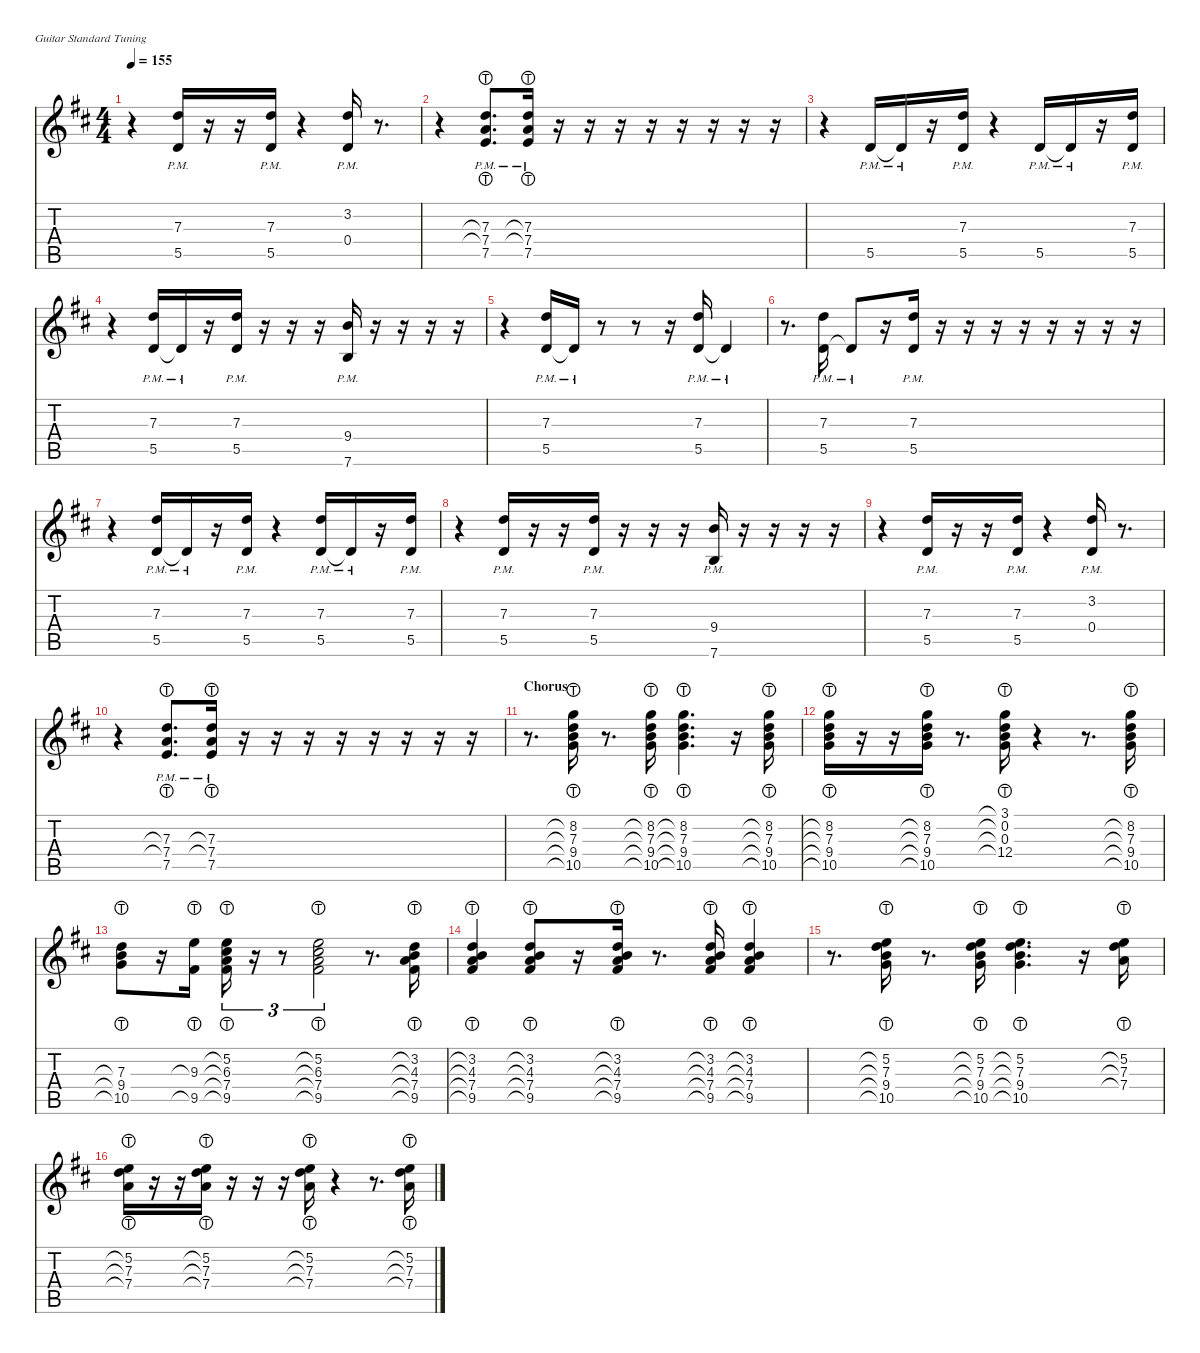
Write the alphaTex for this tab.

\hideDynamics
\bracketExtendMode nobrackets
\singleTrackTrackNamePolicy hidden
\multiTrackTrackNamePolicy hidden
\otherSystemsTrackNameOrientation horizontal
\track ("LGuitar" "E-Gt") {defaultSystemsLayout 8 instrument electricguitarclean}
\staff {score tabs}
\tuning (E4 B3 G3 D3 A2 E2)
\ts (4 4)
\tempo 155
\clef g2
\ks d
r.4{dy mf beam Down} (7.3{pm acc forcenatural} 5.5{pm acc forcenatural}).16{beam Up} r.16{beam Up} r.16{beam Up} (7.3{pm acc forcenatural} 5.5{pm acc forcenatural}).16{beam Up} r.4{beam Up} (0.4{pm acc forcenatural} 3.2{pm acc forcenatural}).16{dy f beam Up} r.8{d beam Up} |
r.4{beam Down} (7.3{lht pm acc forcenatural} 7.5{pm acc forcenatural} 7.4{lht acc forcenatural}).8{d dy mf beam Up} (7.3{lht pm acc forcenatural} 7.5{pm acc forcenatural} 7.4{lht acc forcenatural}).16{dy f beam Up} r.16{beam Up} r.16{beam Up} r.16{beam Up} r.16{beam Up} r.16{beam Up} r.16{beam Up} r.16{beam Up} r.16{beam Up} |
r.4{beam Down} 5.5{pm acc forcenatural}.16{dy mf beam Up} 5.5{pm t acc forcenatural}.16{beam Up} r.16{beam Up} (7.3{pm acc forcenatural} 5.5{pm acc forcenatural}).16{beam Up} r.4{beam Up} 5.5{pm acc forcenatural}.16{beam Up} 5.5{pm t acc forcenatural}.16{beam Up} r.16{beam Up} (7.3{pm acc forcenatural} 5.5{pm acc forcenatural}).16{beam Up} |
r.4{beam Down} (7.3{pm acc forcenatural} 5.5{pm acc forcenatural}).16{beam Up} 5.5{pm t acc forcenatural}.16{beam Up} r.16{beam Up} (7.3{pm acc forcenatural} 5.5{pm acc forcenatural}).16{beam Up} r.16{beam Up} r.16{beam Up} r.16{beam Up} (9.4{pm acc forcenatural} 7.6{pm acc forcenatural}).16{beam Up} r.16{beam Up} r.16{beam Up} r.16{beam Up} r.16{beam Up} |
r.4{beam Down} (7.3{pm acc forcenatural} 5.5{pm acc forcenatural}).16{beam Up} 5.5{pm t acc forcenatural}.16{beam Up} r.8{beam Up} r.8{beam Up} r.16{beam Up} (7.3{pm acc forcenatural} 5.5{pm acc forcenatural}).16{beam Up} 5.5{pm t acc forcenatural}.4{beam Up} |
r.8{d beam Down} (7.3{pm acc forcenatural} 5.5{pm acc forcenatural}).16{beam Up} 5.5{pm t acc forcenatural}.8{beam Up} r.16{beam Up} (7.3{pm acc forcenatural} 5.5{pm acc forcenatural}).16{dy f beam Up} r.16{beam Up} r.16{beam Up} r.16{beam Up} r.16{beam Up} r.16{beam Up} r.16{beam Up} r.16{beam Up} r.16{beam Up} |
r.4{beam Down} (7.3{pm acc forcenatural} 5.5{pm acc forcenatural}).16{dy mf beam Up} 5.5{pm t acc forcenatural}.16{beam Up} r.16{beam Up} (7.3{pm acc forcenatural} 5.5{pm acc forcenatural}).16{beam Up} r.4{beam Up} (7.3{pm acc forcenatural} 5.5{pm acc forcenatural}).16{beam Up} 5.5{pm t acc forcenatural}.16{beam Up} r.16{beam Up} (7.3{pm acc forcenatural} 5.5{pm acc forcenatural}).16{beam Up} |
r.4{beam Down} (7.3{pm acc forcenatural} 5.5{pm acc forcenatural}).16{beam Up} r.16{beam Up} r.16{beam Up} (7.3{pm acc forcenatural} 5.5{pm acc forcenatural}).16{beam Up} r.16{beam Up} r.16{beam Up} r.16{beam Up} (9.4{pm acc forcenatural} 7.6{pm acc forcenatural}).16{beam Up} r.16{beam Up} r.16{beam Up} r.16{beam Up} r.16{beam Up} |
r.4{beam Down} (7.3{pm acc forcenatural} 5.5{pm acc forcenatural}).16{beam Up} r.16{beam Up} r.16{beam Up} (7.3{pm acc forcenatural} 5.5{pm acc forcenatural}).16{beam Up} r.4{beam Up} (0.4{pm acc forcenatural} 3.2{pm acc forcenatural}).16{dy f beam Up} r.8{d beam Up} |
r.4{beam Down} (7.3{lht pm acc forcenatural} 7.5{pm acc forcenatural} 7.4{lht acc forcenatural}).8{d dy mf beam Up} (7.3{lht pm acc forcenatural} 7.5{pm acc forcenatural} 7.4{lht acc forcenatural}).16{dy f beam Up} r.16{beam Up} r.16{beam Up} r.16{beam Up} r.16{beam Up} r.16{beam Up} r.16{beam Up} r.16{beam Up} r.16{beam Up} |
\section ("" "Chorus")
r.8{d beam Down} (10.5{lht acc forcenatural} 9.4{lht acc forcenatural} 7.3{lht acc forcenatural} 8.2{lht acc forcenatural}).16{dy p beam Down} r.8{d beam Down} (10.5{lht acc forcenatural} 9.4{lht acc forcenatural} 7.3{lht acc forcenatural} 8.2{lht acc forcenatural}).16{beam Down} (10.5{lht acc forcenatural} 9.4{lht acc forcenatural} 7.3{lht acc forcenatural} 8.2{lht acc forcenatural}).4{d beam Down} r.16{beam Down} (10.5{lht acc forcenatural} 9.4{lht acc forcenatural} 7.3{lht acc forcenatural} 8.2{lht acc forcenatural}).16{beam Down} |
(10.5{lht acc forcenatural} 9.4{lht acc forcenatural} 7.3{lht acc forcenatural} 8.2{lht acc forcenatural}).16{beam Down} r.16{beam Down} r.16{beam Down} (7.3{lht acc forcenatural} 8.2{lht acc forcenatural} 9.4{lht acc forcenatural} 10.5{lht acc forcenatural}).16{beam Down} r.8{d beam Down} (0.3{lht acc forcenatural} 0.2{lht acc forcenatural} 12.4{lht acc forcenatural} 3.1{lht acc forcenatural}).16{beam Down} r.4{beam Down} r.8{d beam Down} (7.3{lht acc forcenatural} 9.4{lht acc forcenatural} 10.5{lht acc forcenatural} 8.2{lht acc forcenatural}).16{beam Down} |
(10.5{lht acc forcenatural} 9.4{lht acc forcenatural} 7.3{lht acc forcenatural}).8{beam Down} r.16{beam Down} (9.5{lht acc #} 9.3{lht acc forcenatural}).16{beam Down} (9.5{lht acc #} 6.3{lht acc #} 7.4{lht acc forcenatural} 5.2{lht acc forcenatural}).16{tu (3 2) beam Down} r.16{tu (3 2) beam Down} r.8{tu (3 2) beam Down} (9.5{lht acc #} 7.4{lht acc forcenatural} 6.3{lht acc #} 5.2{lht acc forcenatural}).2{tu (3 2) beam Down} r.8{d beam Down} (9.5{lht acc #} 7.4{lht acc forcenatural} 4.3{lht acc forcenatural} 3.2{lht acc forcenatural}).16{beam Up} |
(9.5{lht acc #} 7.4{lht acc forcenatural} 4.3{lht acc forcenatural} 3.2{lht acc forcenatural}).4{beam Up} (9.5{lht acc #} 7.4{lht acc forcenatural} 4.3{lht acc forcenatural} 3.2{lht acc forcenatural}).8{beam Up} r.16{beam Up} (9.5{lht acc #} 7.4{lht acc forcenatural} 4.3{lht acc forcenatural} 3.2{lht acc forcenatural}).16{beam Up} r.8{d beam Up} (9.5{lht acc #} 7.4{lht acc forcenatural} 4.3{lht acc forcenatural} 3.2{lht acc forcenatural}).16{beam Up} (9.5{lht acc #} 7.4{lht acc forcenatural} 4.3{lht acc forcenatural} 3.2{lht acc forcenatural}).4{beam Up} |
r.8{d beam Down} (10.5{lht acc forcenatural} 9.4{lht acc forcenatural} 7.3{lht acc forcenatural} 5.2{lht acc forcenatural}).16{beam Down} r.8{d beam Down} (10.5{lht acc forcenatural} 9.4{lht acc forcenatural} 7.3{lht acc forcenatural} 5.2{lht acc forcenatural}).16{beam Down} (10.5{lht acc forcenatural} 9.4{lht acc forcenatural} 7.3{lht acc forcenatural} 5.2{lht acc forcenatural}).4{d beam Down} r.16{beam Down} (7.4{lht acc forcenatural} 7.3{lht acc forcenatural} 5.2{lht acc forcenatural}).16{beam Down} |
(7.4{lht acc forcenatural} 7.3{lht acc forcenatural} 5.2{lht acc forcenatural}).16{beam Down} r.16{beam Down} r.16{beam Down} (7.4{lht acc forcenatural} 7.3{lht acc forcenatural} 5.2{lht acc forcenatural}).16{beam Down} r.16{beam Down} r.16{beam Down} r.16{beam Down} (7.4{lht acc forcenatural} 7.3{lht acc forcenatural} 5.2{lht acc forcenatural}).16{beam Down} r.4{beam Down} r.8{d beam Down} (7.4{lht acc forcenatural} 7.3{lht acc forcenatural} 5.2{lht acc forcenatural}).16{beam Down}
